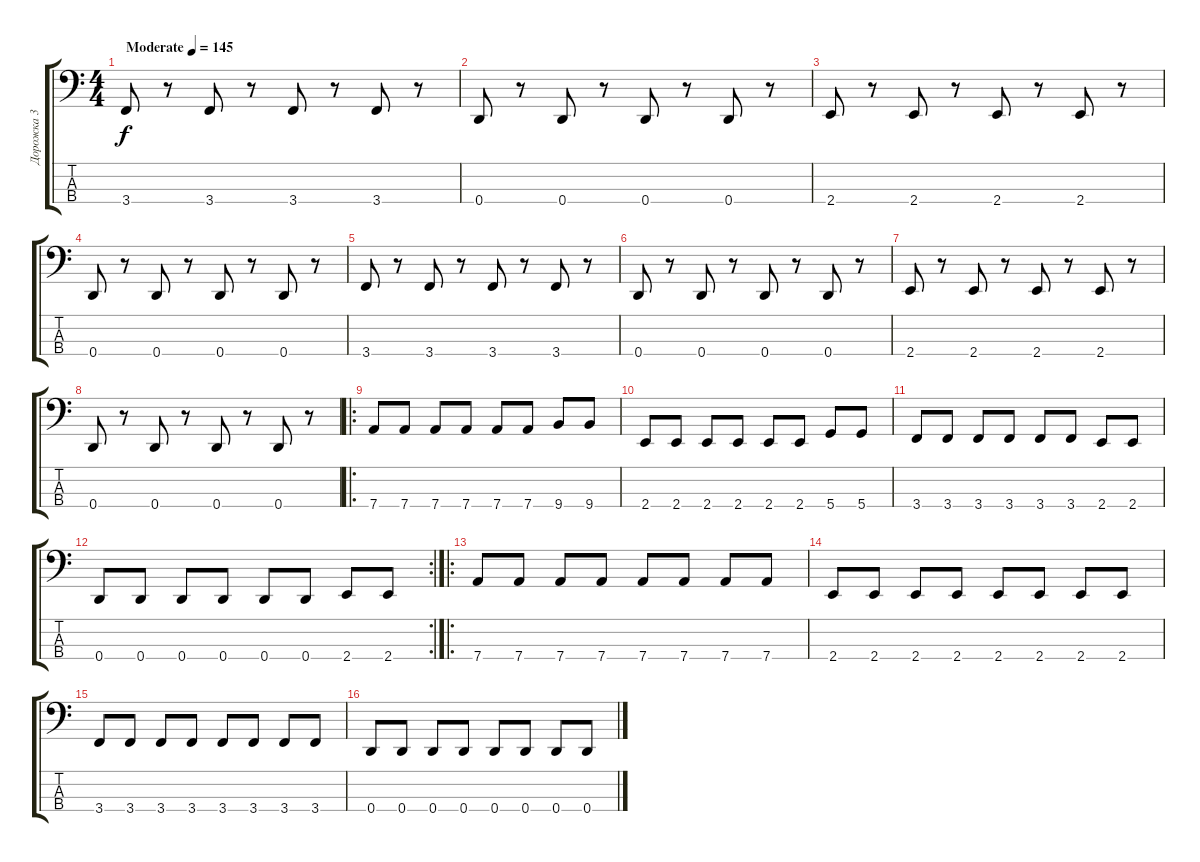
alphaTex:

\track ("Дорожка 3" "Дорожка 3") {instrument electricbassfinger}
\staff {score tabs}
\tuning (G2 D2 A1 D1) {hide}
\ts (4 4)
\tempo (145 "Moderate")
\clef f4
\ks c
3.4.8{dy f instrument electricbassfinger} r.8 3.4.8 r.8 3.4.8 r.8 3.4.8 r.8 |
0.4.8 r.8 0.4.8 r.8 0.4.8 r.8 0.4.8 r.8 |
2.4.8 r.8 2.4.8 r.8 2.4.8 r.8 2.4.8 r.8 |
0.4.8 r.8 0.4.8 r.8 0.4.8 r.8 0.4.8 r.8 |
3.4.8 r.8 3.4.8 r.8 3.4.8 r.8 3.4.8 r.8 |
0.4.8 r.8 0.4.8 r.8 0.4.8 r.8 0.4.8 r.8 |
2.4.8 r.8 2.4.8 r.8 2.4.8 r.8 2.4.8 r.8 |
0.4.8 r.8 0.4.8 r.8 0.4.8 r.8 0.4.8 r.8 |
\ro
7.4.8 7.4.8 7.4.8 7.4.8 7.4.8 7.4.8 9.4.8 9.4.8 |
2.4.8 2.4.8 2.4.8 2.4.8 2.4.8 2.4.8 5.4.8 5.4.8 |
3.4.8 3.4.8 3.4.8 3.4.8 3.4.8 3.4.8 2.4.8 2.4.8 |
\rc 2
0.4.8 0.4.8 0.4.8 0.4.8 0.4.8 0.4.8 2.4.8 2.4.8 |
\ro
7.4.8 7.4.8 7.4.8 7.4.8 7.4.8 7.4.8 7.4.8 7.4.8 |
2.4.8 2.4.8 2.4.8 2.4.8 2.4.8 2.4.8 2.4.8 2.4.8 |
3.4.8 3.4.8 3.4.8 3.4.8 3.4.8 3.4.8 3.4.8 3.4.8 |
0.4.8 0.4.8 0.4.8 0.4.8 0.4.8 0.4.8 0.4.8 0.4.8
